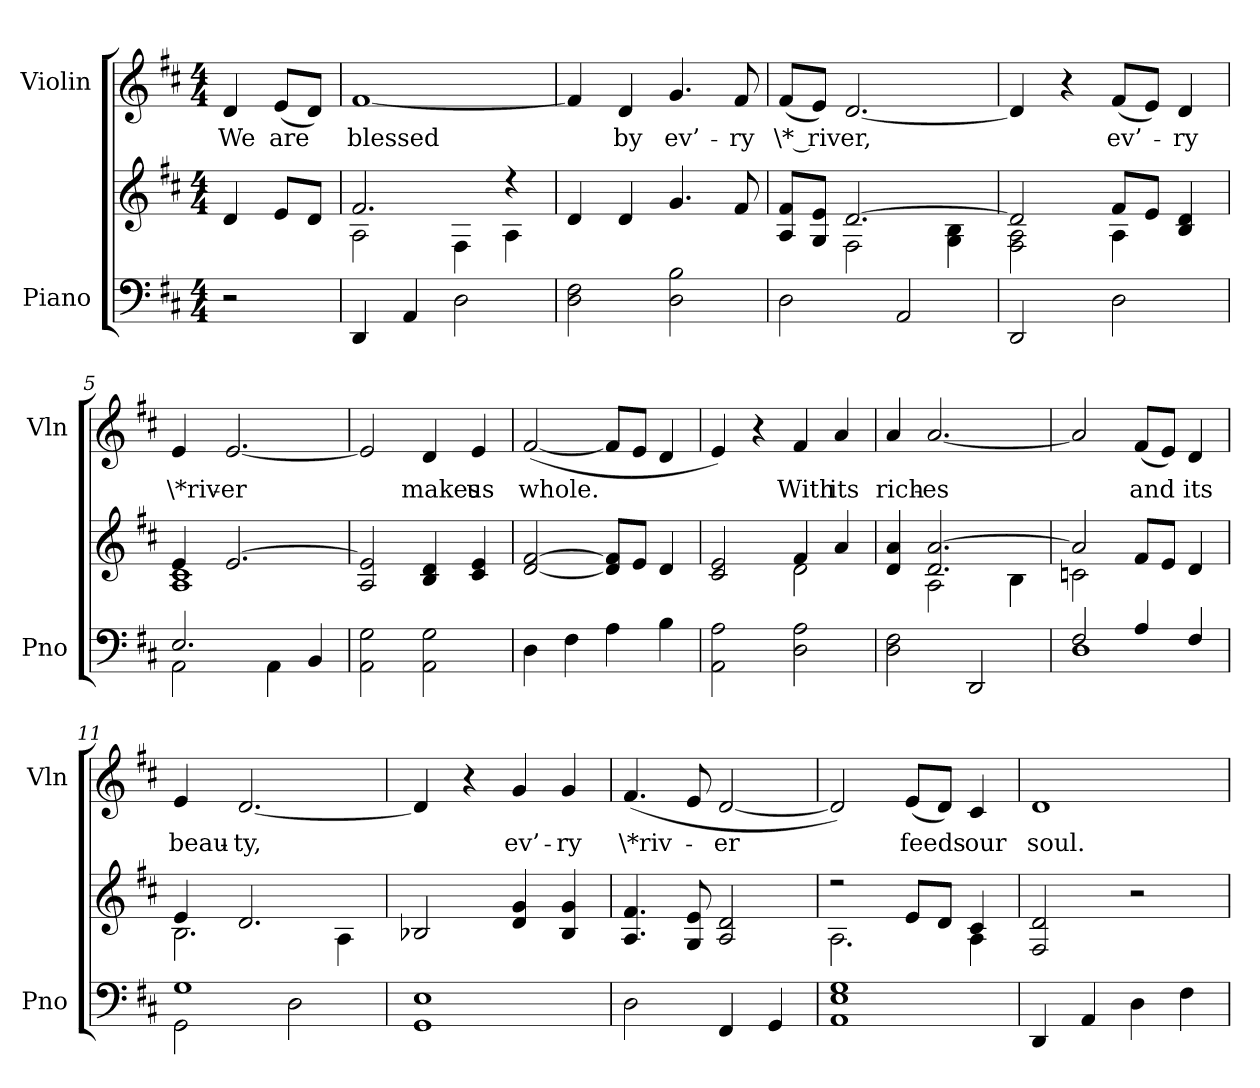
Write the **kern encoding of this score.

**kern	**kern	**kern	**text
*part2	*part2	*part1	*part1
*staff3	*staff2	*staff1	*staff1
*I"Piano	*	*I"Violin	*
*I'Pno	*	*I'Vln	*
*clefF4	*clefG2	*clefG2	*
*k[f#c#]	*k[f#c#]	*k[f#c#]	*
*M4/4	*M4/4	*M4/4	*
*MM126	*MM126	*MM126	*
=	=	=	=
!	!	!	!LO:LY:b
2r	4d/	4d/	We
!	!	!	!LO:LY:b
.	8e/L	(8e/L	are
.	8d/J	8d/J)	.
=1	=1	=1	=1
*	*^	*	*
!	!	!	!	!LO:LY:b
4DD/	2.f#/	2A\	[1f#	blessed
4AA/	.	.	.	.
2D\	.	4F#\	.	.
.	4r	4A\	.	.
*	*v	*v	*	*
=2	=2	=2	=2
2D\ 2F#\	4d/	4f#/]	.
!	!	!	!LO:LY:b
.	4d/	4d/	by
!	!	!	!LO:LY:b
2D\ 2B\	4.g/	4.g/	ev’-
!	!	!	!LO:LY:b
.	8f#/	8f#/	-ry
=3	=3	=3	=3
*	*^	*	*
!	!	!	!	!LO:LY:b
2D\	8A/ 8f#/L	4ryy	(8f#/L	\* riv
.	8G/ 8e/J	.	8e/J)	.
!	!	!	!	!LO:LY:b
.	[2.d/	2F#\	[2.d/	-er,
2AA/	.	.	.	.
.	.	4G\ 4B\	.	.
=4	=4	=4	=4	=4
2DD/	2d/]	2F#\ 2A\	4d/]	.
.	.	.	4r	.
!	!	!	!	!LO:LY:b
2D\	8f#/L	4A\	(8f#/L	ev’-
.	8e/J	.	8e/J)	.
!	!	!	!	!LO:LY:b
.	4B/ 4d/	4ryy	4d/	-ry
!!LO:LB:g=z
=5	=5	=5	=5	=5
*^	*	*^	*	*
!	!	!	!	!	!	!LO:LY:b
2.E/	2AA\	4e/	1c#	1A	4e/	\*riv-
!	!	!	!	!	!	!LO:LY:b
.	.	[>2.e/	.	.	[<2.e/	-er
.	4AA\	.	.	.	.	.
4BB/	4ryy	.	.	.	.	.
*v	*v	*	*	*	*	*
*	*v	*v	*v	*	*
=6	=6	=6	=6
2AA\ 2G\	2A/ 2e/]	2e/]	.
!	!	!	!LO:LY:b
2AA\ 2G\	4B/ 4d/	4d/	makes
!	!	!	!LO:LY:b
.	4c#/ 4e/	4e/	us
=7	=7	=7	=7
!	!	!	!LO:LY:b
4D\	[<2d/ [>2f#/	(<[<2f#/	whole.
4F#\	.	.	.
4A\	8d/] 8f#/]L	8f#/L]	.
.	8e/J	8e/J	.
4B\	4d/	4d/	.
=8	=8	=8	=8
*	*^	*	*
2AA\ 2A\	2c#/ 2e/	2ryy	4e/)	.
.	.	.	4r	.
!	!	!	!	!LO:LY:b
2D\ 2A\	4f#/	2d\	4f#/	With
!	!	!	!	!LO:LY:b
.	4a/	.	4a/	its
=9	=9	=9	=9	=9
!	!	!	!	!LO:LY:b
2D\ 2F#\	4d/ 4a/	4ryy	4a/	rich-
!	!	!	!	!LO:LY:b
.	2.d/ [2.a/	2A\	[2.a/	-es
2DD/	.	.	.	.
.	.	4B\	.	.
=10	=10	=10	=10	=10
*^	*	*	*	*
2F#/	1D	2a/]	2cn\	2a/]	.
!	!	!	!	!	!LO:LY:b
4A/	.	8f#/L	2ryy	(8f#/L	and
.	.	8e/J	.	8e/J)	.
!	!	!	!	!	!LO:LY:b
4F#/	.	4d/	.	4d/	its
!!LO:LB:g=z
=11	=11	=11	=11	=11	=11
!	!	!	!	!	!LO:LY:b
1G	2GG\	4e/	2.B\	4e/	beau-
!	!	!	!	!	!LO:LY:b
.	.	2.d/	.	[2.d/	-ty,
.	2D\	.	.	.	.
.	.	.	4A\	.	.
*	*	*v	*v	*	*
=12	=12	=12	=12	=12
1E	1GG	2B-X/	4d/]	.
.	.	.	4r	.
!	!	!	!	!LO:LY:b
.	.	4d/ 4g/	4g/	ev’-
!	!	!	!	!LO:LY:b
.	.	4B-/ 4g/	4g/	-ry
*v	*v	*	*	*
=13	=13	=13	=13
!	!	!	!LO:LY:b
2D\	4.A/ 4.f#/	(4.f#/	\*riv-
.	8G/ 8e/	8e/	.
!	!	!	!LO:LY:b
4FF#/	2A/ 2d/	[2d/	-er
4GG/	.	.	.
=14	=14	=14	=14
*^	*^	*	*
*	*^	*	*	*	*
1G	1E	1AA	2r	2.A\	2d/])	.
!	!	!	!	!	!	!LO:LY:b
.	.	.	8e/L	.	(8e/L	feeds
.	.	.	8d/J	.	8d/J)	.
!	!	!	!	!	!	!LO:LY:b
.	.	.	4c#/	4A\	4c#/	our
*v	*v	*v	*	*	*	*
=15	=15	=15	=15	=15
!	!	!	!	!LO:LY:b
*	*v	*v	*	*
4DD/	2F#/ 2d/	1d	soul.
4AA/	.	.	.
4D\	2r	.	.
4F#\	.	.	.
=	=	=	=
*-	*-	*-	*-
